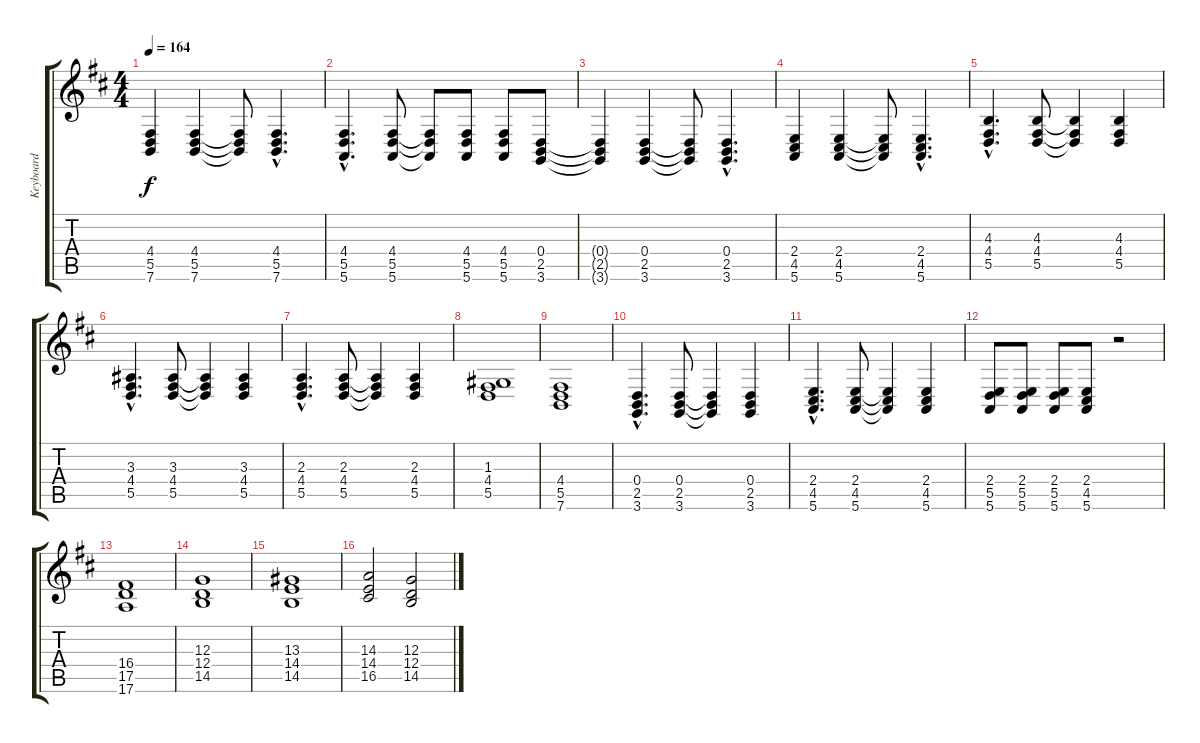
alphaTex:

\track ("Keyboard" "Keyboard") {instrument acousticgrandpiano}
\staff {score tabs}
\tuning (E4 B3 G3 D3 A2 E2) {hide}
\ts (4 4)
\tempo 164
\clef g2
\ks d
(4.4 5.5 7.6).4{dy f} (4.4 5.5 7.6).4 (4.4{t} 5.5{t} 7.6{t}).8 (4.4{hac} 5.5{hac} 7.6{hac}).4{d} |
(4.4{hac} 5.5{hac} 5.6{hac}).4{d} (4.4 5.5 5.6).8 (4.4{t} 5.5{t} 5.6{t}).8 (4.4 5.5 5.6).8 (4.4 5.5 5.6).8 (0.4 2.5 3.6).8 |
(0.4{t} 2.5{t} 3.6{t}).4 (0.4 2.5 3.6).4 (0.4{t} 2.5{t} 3.6{t}).8 (0.4{hac} 2.5{hac} 3.6{hac}).4{d} |
(2.4 4.5 5.6).4 (2.4 4.5 5.6).4 (2.4{t} 4.5{t} 5.6{t}).8 (2.4{hac} 4.5{hac} 5.6{hac}).4{d} |
(4.3{hac} 4.4{hac} 5.5{hac}).4{d} (4.3 4.4 5.5).8 (4.3{t} 4.4{t} 5.5{t}).4 (4.3 4.4 5.5).4 |
(3.3{hac} 4.4{hac} 5.5{hac}).4{d} (3.3 4.4 5.5).8 (3.3{t} 4.4{t} 5.5{t}).4 (3.3 4.4 5.5).4 |
(2.3{hac} 4.4{hac} 5.5{hac}).4{d} (2.3 4.4 5.5).8 (2.3{t} 4.4{t} 5.5{t}).4 (2.3 4.4 5.5).4 |
(1.3 4.4 5.5).1 |
(4.4 5.5 7.6).1 |
(0.4{hac} 2.5{hac} 3.6{hac}).4{d} (0.4 2.5 3.6).8 (0.4{t} 2.5{t} 3.6{t}).4 (0.4 2.5 3.6).4 |
(2.4{hac} 4.5{hac} 5.6{hac}).4{d} (2.4 4.5 5.6).8 (2.4{t} 4.5{t} 5.6{t}).4 (2.4 4.5 5.6).4 |
(2.4 5.5 5.6).8 (2.4 5.5 5.6).8 (2.4 5.5 5.6).8 (2.4 4.5 5.6).8 r.2 |
(16.4 17.5 17.6).1{instrument stringensemble2} |
(12.3 12.4 14.5).1 |
(13.3 14.4 14.5).1 |
(14.3 14.4 16.5).2 (12.3 12.4 14.5).2
